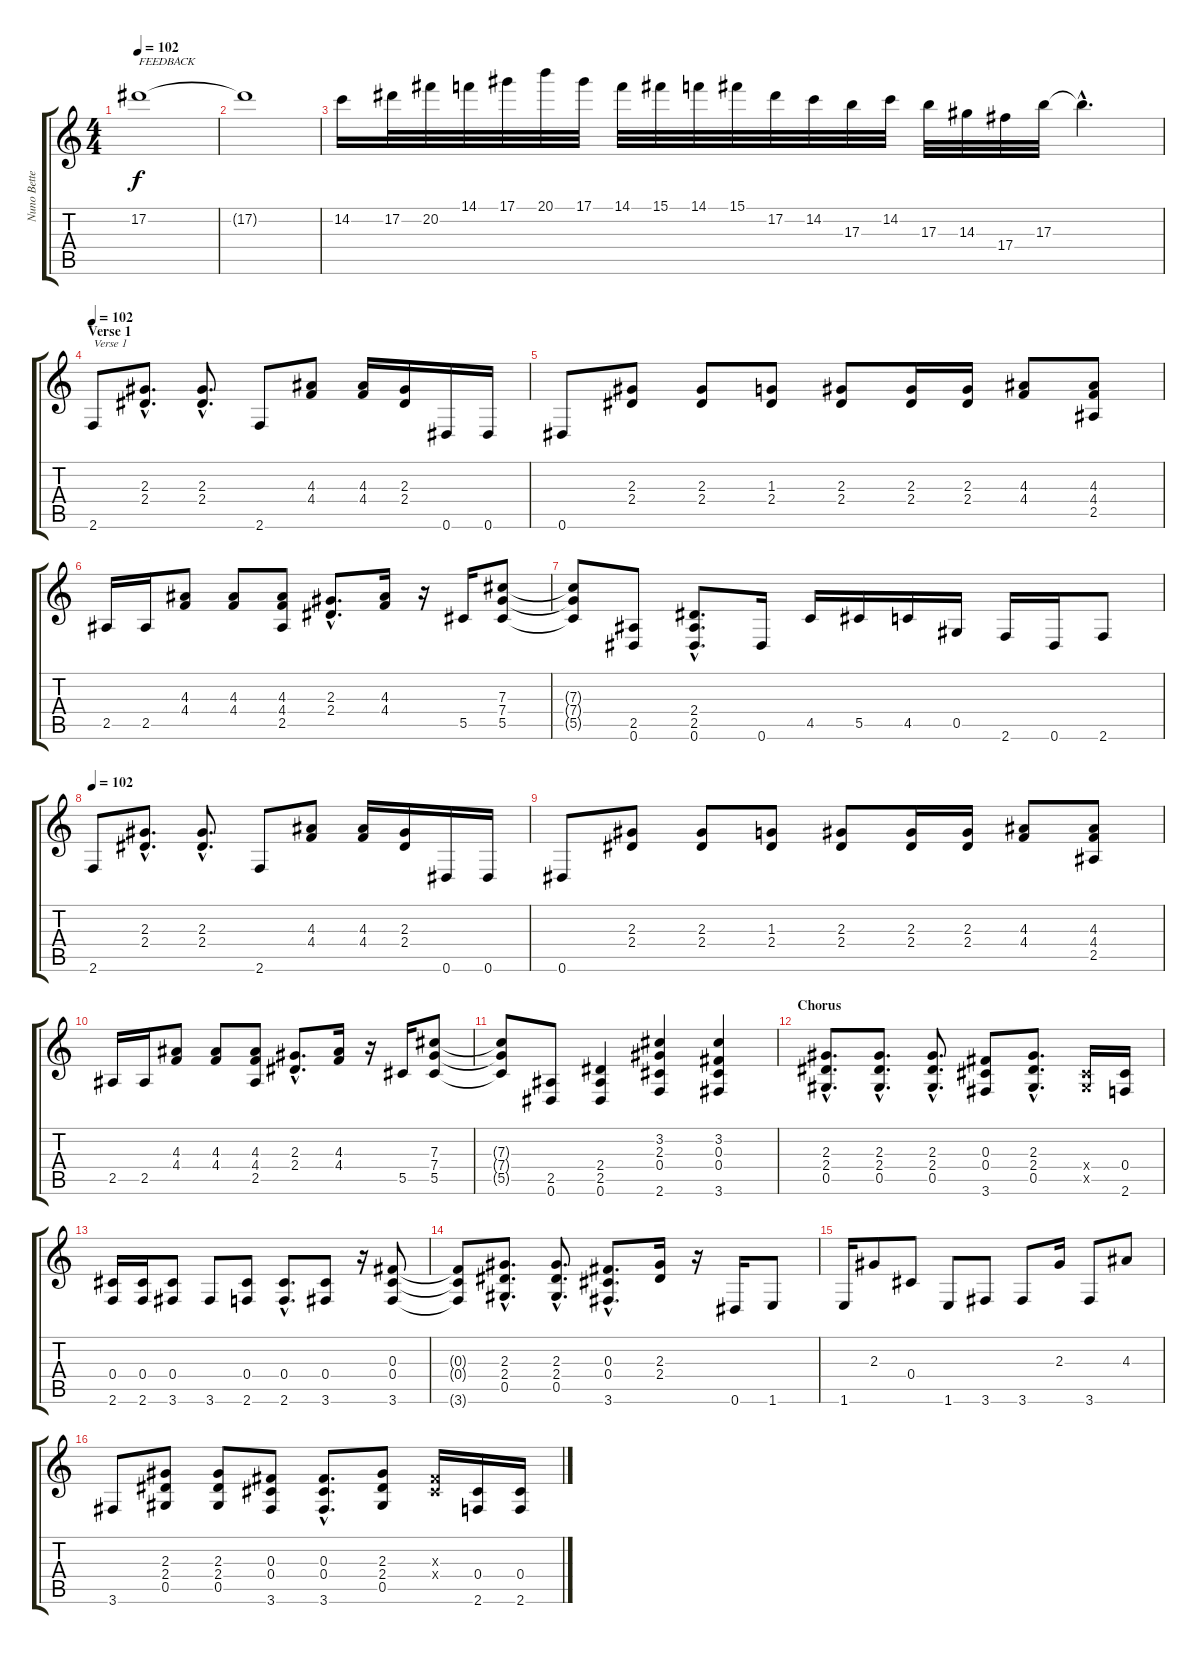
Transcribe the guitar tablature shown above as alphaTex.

\track ("Nuno Bettencourt" "Nuno Bette") {instrument overdrivenguitar}
\staff {score tabs}
\tuning (Eb4 Bb3 Gb3 Db3 Ab2 Eb2) {hide}
\ts (4 4)
\tempo 102
\clef g2
\ks c
17.2.1{txt "FEEDBACK" dy f} |
17.2{t}.1 |
14.2.16 17.2.32 20.2.32 14.1.32 17.1.32 20.1.32 17.1.32 14.1.32 15.1.32 14.1.32 15.1.32 17.2.32 14.2.32 17.3.32 14.2.32 17.3.32 14.3.32 17.4.32 17.3.32 17.3{hac t}.4{d} |
\section ("" "Verse 1")
\tempo 102
2.6.8{txt "Verse 1"} (2.3{hac} 2.4{hac}).8{d} (2.3{hac} 2.4{hac}).8{d} 2.6.8 (4.3 4.4).8 (4.3 4.4).16 (2.3 2.4).16 0.6.16 0.6.16 |
0.6.8 (2.3 2.4).8 (2.3 2.4).8 (1.3 2.4).8 (2.3 2.4).8 (2.3 2.4).16 (2.3 2.4).16 (4.3 4.4).8 (4.3 4.4 2.5).8 |
2.5.16 2.5.16 (4.3 4.4).8 (4.3 4.4).8 (4.3 4.4 2.5).8 (2.3{hac} 2.4{hac}).8{d} (4.3 4.4).16 r.16 5.5.16 (7.3 7.4 5.5).8 |
(7.3{t} 7.4{t} 5.5{t}).8 (2.5 0.6).8 (2.4{hac} 2.5{hac} 0.6{hac}).8{d} 0.6.16 4.5.16 5.5.16 4.5.16 0.5.16 2.6.16 0.6.16 2.6.8 |
\tempo 102
2.6.8 (2.3{hac} 2.4{hac}).8{d} (2.3{hac} 2.4{hac}).8{d} 2.6.8 (4.3 4.4).8 (4.3 4.4).16 (2.3 2.4).16 0.6.16 0.6.16 |
0.6.8 (2.3 2.4).8 (2.3 2.4).8 (1.3 2.4).8 (2.3 2.4).8 (2.3 2.4).16 (2.3 2.4).16 (4.3 4.4).8 (4.3 4.4 2.5).8 |
2.5.16 2.5.16 (4.3 4.4).8 (4.3 4.4).8 (4.3 4.4 2.5).8 (2.3{hac} 2.4{hac}).8{d} (4.3 4.4).16 r.16 5.5.16 (7.3 7.4 5.5).8 |
(7.3{t} 7.4{t} 5.5{t}).8 (2.5 0.6).8 (2.4 2.5 0.6).4 (3.2 2.3 0.4 2.6).4 (3.2 0.3 0.4 3.6).4 |
\section ("" "Chorus")
(2.3{hac} 2.4{hac} 0.5{hac}).8{d} (2.3{hac} 2.4{hac} 0.5{hac}).8{d} (2.3{hac} 2.4{hac} 0.5{hac}).8{d} (0.3 0.4 3.6).8 (2.3{hac} 2.4{hac} 0.5{hac}).8{d} (0.4{x} 0.5{x}).16 (0.4 2.6).16 |
(0.4 2.6).16 (0.4 2.6).16 (0.4 3.6).8 3.6.8 (0.4 2.6).8 (0.4{hac} 2.6{hac}).8{d} (0.4 3.6).8 r.16 (0.3 0.4 3.6).8 |
(0.3{t} 0.4{t} 3.6{t}).8 (2.3{hac} 2.4{hac} 0.5{hac}).8{d} (2.3{hac} 2.4{hac} 0.5{hac}).8{d} (0.3{hac} 0.4{hac} 3.6{hac}).8{d} (2.3 2.4).16 r.16 0.6.16 1.6.8 |
1.6.16 2.3.8 0.4.8 1.6.8 3.6.8 3.6.8 2.3.16 3.6.8 4.3.8 |
3.6.8 (2.3 2.4 0.5).8 (2.3 2.4 0.5).8 (0.3 0.4 3.6).8 (0.3{hac} 0.4{hac} 3.6{hac}).8{d} (2.3 2.4 0.5).8 (0.3{x} 0.4{x}).16 (0.4 2.6).16 (0.4 2.6).16
